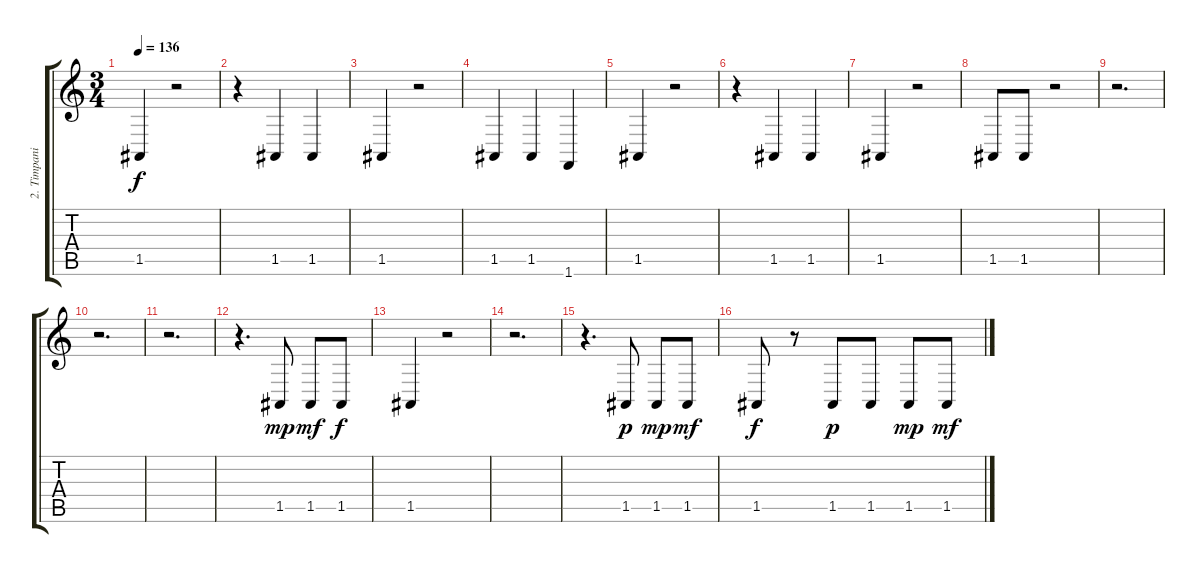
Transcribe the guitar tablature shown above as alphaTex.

\track ("2. Timpani" "2. Timpani") {instrument timpani}
\staff {score tabs}
\tuning (E4 B3 G3 D3 A2 E2) {hide}
\ts (3 4)
\tempo 136
\clef g2
\ks c
1.5.4{dy f instrument timpani} r.2 |
r.4 1.5.4 1.5.4 |
1.5.4 r.2 |
1.5.4 1.5.4 1.6.4 |
1.5.4 r.2 |
r.4 1.5.4 1.5.4 |
1.5.4 r.2 |
1.5.8 1.5.8 r.2 |
r.2{d} |
r.2{d} |
r.2{d} |
r.4{d} 1.5.8{dy mp} 1.5.8{dy mf} 1.5.8{dy f} |
1.5.4 r.2 |
r.2{d} |
r.4{d} 1.5.8{dy p} 1.5.8{dy mp} 1.5.8{dy mf} |
1.5.8{dy f} r.8 1.5.8{dy p} 1.5.8 1.5.8{dy mp} 1.5.8{dy mf}
